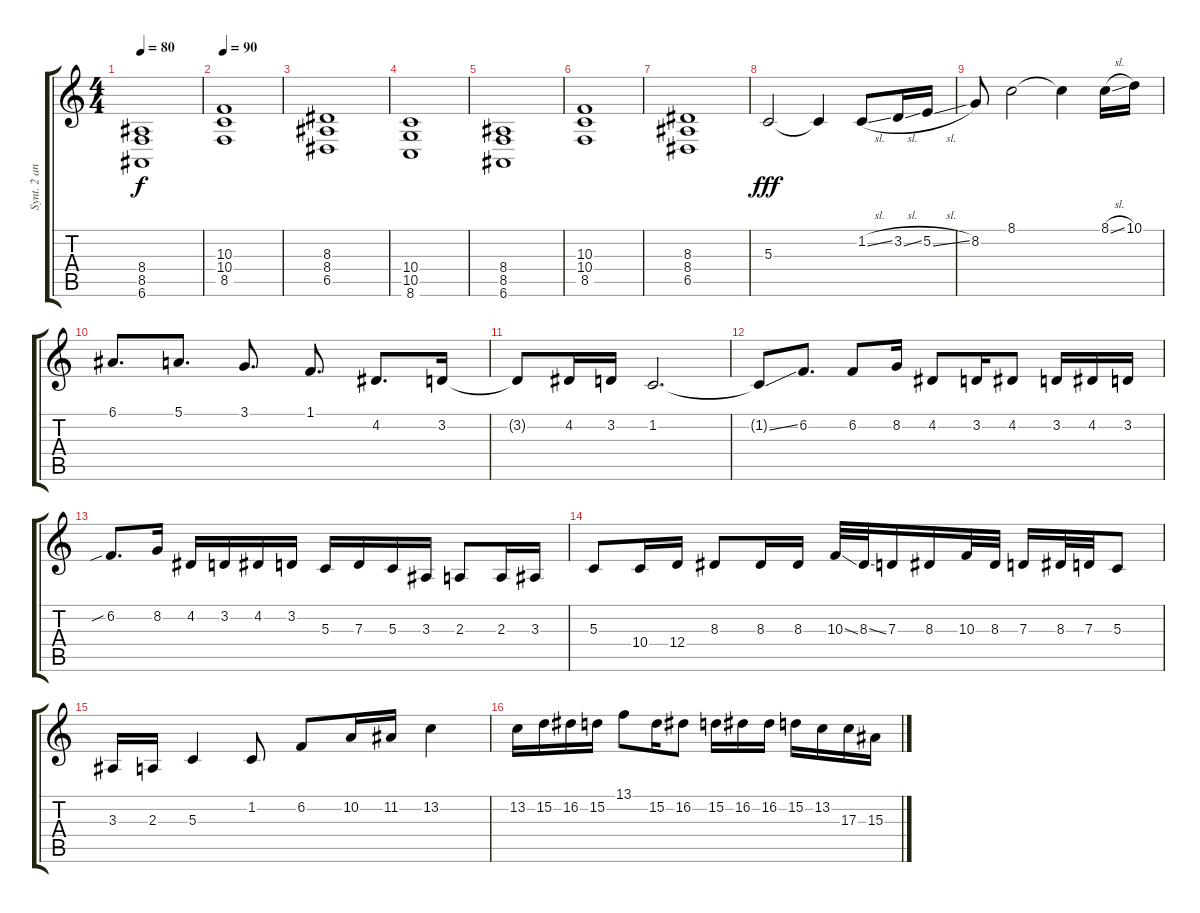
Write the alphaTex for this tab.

\track ("Synt. 2 and piano R. Hand" "Synt. 2 an") {instrument pad3polysynth}
\staff {score tabs}
\tuning (E4 B3 G3 D3 A2 E2) {hide}
\ts (4 4)
\tempo 80
\clef g2
\ks c
(8.4 8.5 6.6).1{dy f} |
\tempo 90
(10.3 10.4 8.5).1 |
(8.3 8.4 6.5).1 |
(10.4 10.5 8.6).1 |
(8.4 8.5 6.6).1 |
(10.3 10.4 8.5).1 |
(8.3 8.4 6.5).1 |
5.3.2{dy fff volume 16 instrument tremolostrings} 5.3{t}.4 1.2{sl}.8 3.2{sl}.16 5.2{sl}.16 |
8.2.8 8.1.2 8.1{t}.4 8.1{sl}.16 10.1.16 |
6.1.8{d} 5.1.8{d} 3.1.8{d} 1.1.8{d} 4.2.8{d} 3.2.16 |
3.2{t}.8 4.2.16 3.2.16 1.2.2{d} |
1.2{ss t}.8 6.2.8{d} 6.2.8 8.2.16 4.2.8 3.2.16 4.2.8 3.2.16 4.2.16 3.2.16 |
6.2{sib}.8{d} 8.2.16 4.2.16 3.2.16 4.2.16 3.2.16 5.3.16 7.3.16 5.3.16 3.3.16 2.3.8 2.3.16 3.3.16 |
5.3.8 10.4.16 12.4.16 8.3.8 8.3.16 8.3.16 10.3{ss}.32 8.3{ss}.32 7.3.16 8.3.16 10.3.32 8.3.32 7.3.16 8.3.32 7.3.32 5.3.8 |
3.3.16 2.3.16 5.3.4 1.2.8 6.2.8 10.2.16 11.2.16 13.2.4 |
13.2.16 15.2.16 16.2.16 15.2.16 13.1.8 15.2.16 16.2.8 15.2.16 16.2.16 16.2.16 15.2.16 13.2.16 17.3.16 15.3.16
